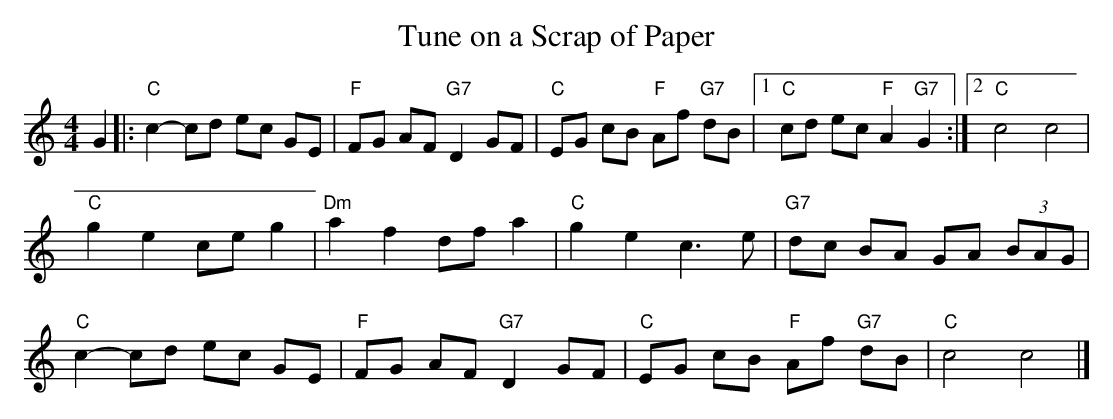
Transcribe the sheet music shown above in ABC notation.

X:1
T:Tune on a Scrap of Paper
M:4/4
L:1/8
K:C
G2|:"C"c2-cd ec GE|"F"FG AF "G7"D2 GF|"C"EG cB "F"Af "G7"dB|1"C"cd ec "F"A2 "G7"G2:|2 "C"c4 c4|
"C"g2 e2 ce g2|"Dm"a2 f2 df a2|"C"g2 e2 c3e|"G7"dc BA GA (3BAG|
"C"c2-cd ec GE|"F"FG AF "G7"D2 GF|"C"EG cB "F"Af "G7"dB| "C"c4 c4|]
